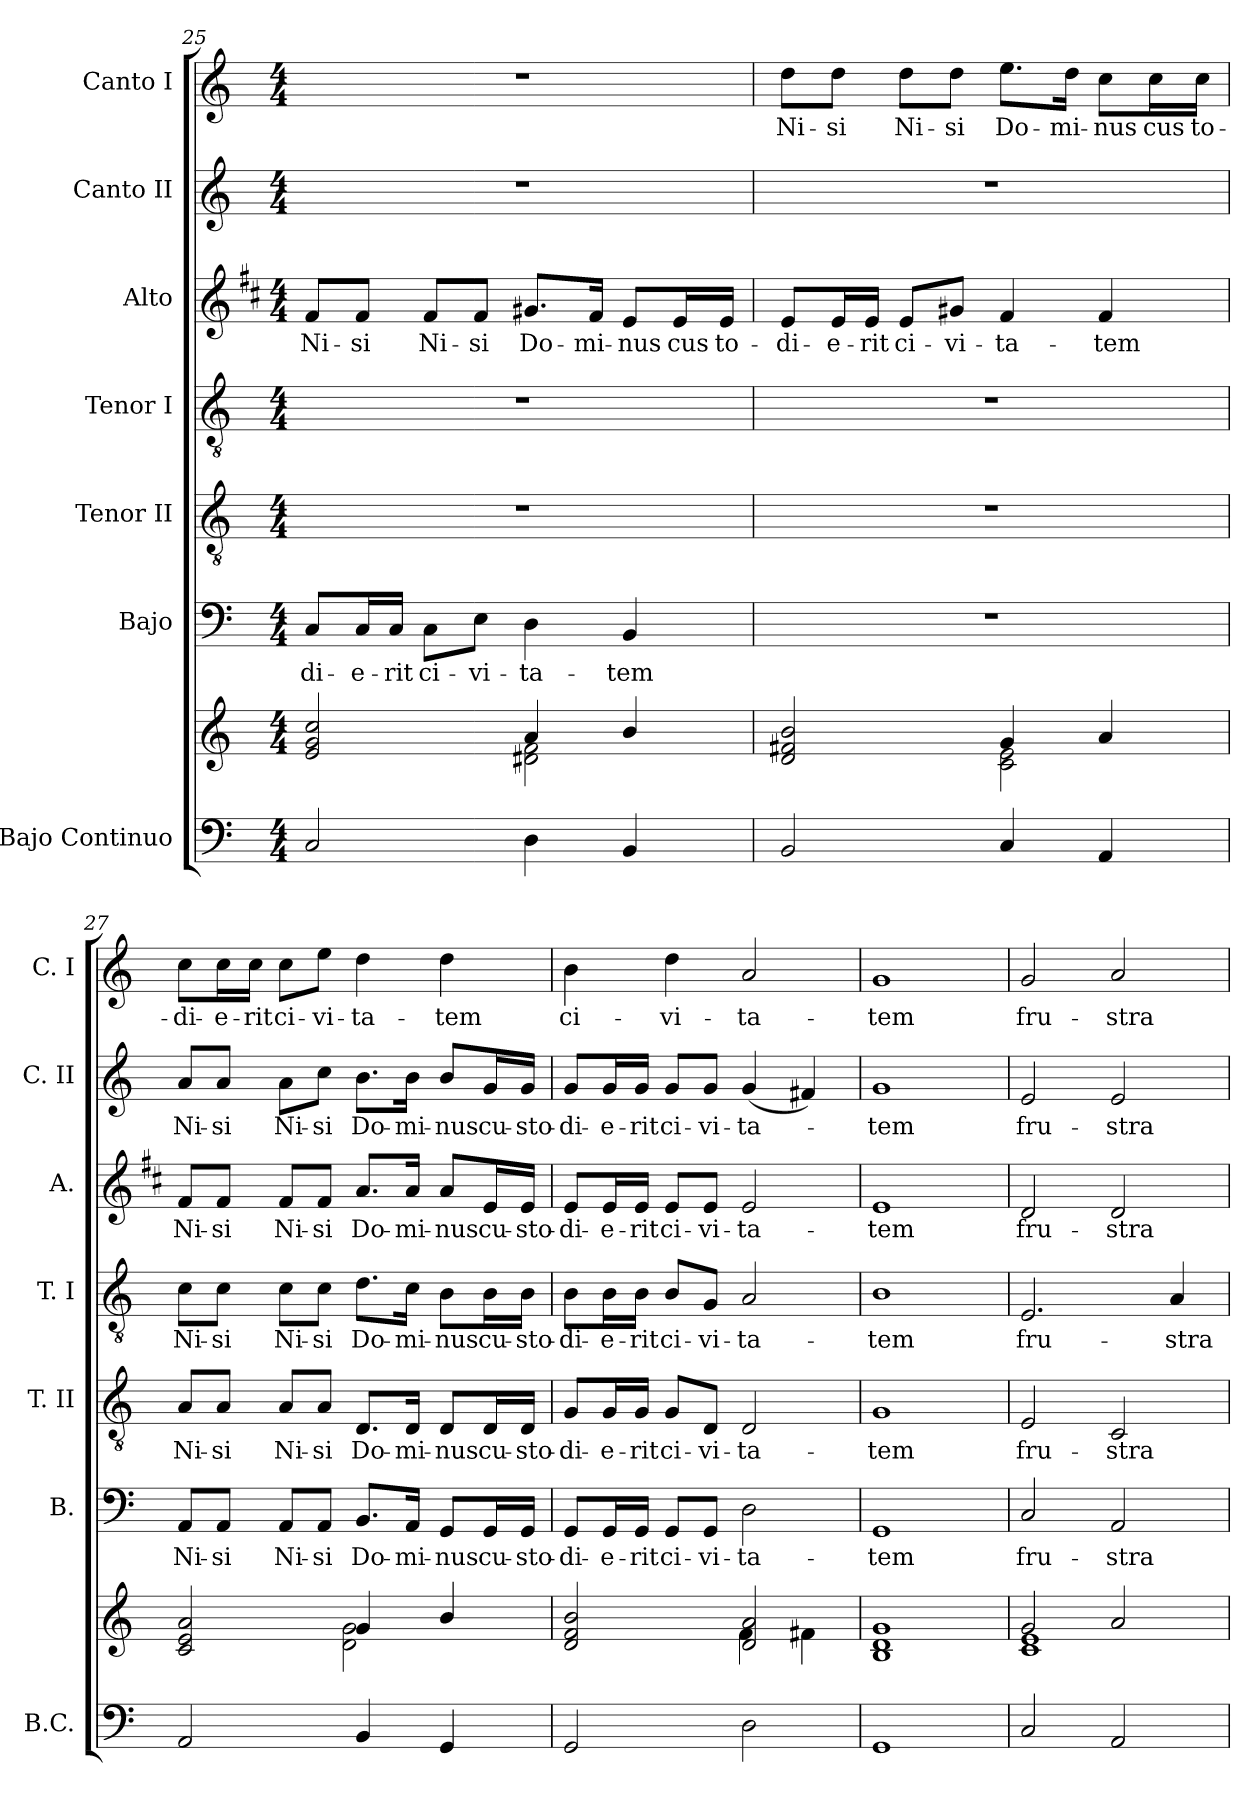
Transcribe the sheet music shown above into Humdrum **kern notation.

**kern	**kern	**kern	**text	**kern	**text	**kern	**text	**kern	**text	**kern	**text	**kern	**text
*part7	*part7	*part6	*part6	*part5	*part5	*part4	*part4	*part3	*part3	*part2	*part2	*part1	*part1
*staff8	*staff7	*staff6	*staff6	*staff5	*staff5	*staff4	*staff4	*staff3	*staff3	*staff2	*staff2	*staff1	*staff1
*I"Bajo Continuo	*	*I"Bajo	*	*I"Tenor II	*	*I"Tenor I	*	*I"Alto	*	*I"Canto II	*	*I"Canto I	*
*I'B.C.	*	*I'B.	*	*I'T. II	*	*I'T. I	*	*I'A.	*	*I'C. II	*	*I'C. I	*
*clefF4	*clefG2	*clefF4	*	*clefGv2	*	*clefGv2	*	*clefG2	*	*clefG2	*	*clefG2	*
*	*	*	*	*ITrd7c12	*	*ITrd7c12	*	*ITrd1c2	*	*	*	*	*
*k[]	*k[]	*k[]	*	*k[]	*	*k[]	*	*k[]	*	*k[]	*	*k[]	*
*M4/4	*M4/4	*M4/4	*	*M4/4	*	*M4/4	*	*M4/4	*	*M4/4	*	*M4/4	*
=25	=25	=25	=25	=25	=25	=25	=25	=25	=25	=25	=25	=25	=25
*	*^	*	*	*	*	*	*	*	*	*	*	*	*
2C/	2e/ 2g/ 2cc/	2ryy	8C/L	-di-	1r	.	1r	.	8e/L	Ni-	1r	.	1r	.
.	.	.	16C/L	-e-	.	.	.	.	8e/J	-si	.	.	.	.
.	.	.	16C/JJ	-rit	.	.	.	.	.	.	.	.	.	.
.	.	.	8C\L	ci-	.	.	.	.	8e/L	Ni-	.	.	.	.
.	.	.	8E\J	-vi-	.	.	.	.	8e/J	-si	.	.	.	.
4D\	4a/	2d#X\ 2f\	4D\	-ta-	.	.	.	.	8.f#X/L	Do-	.	.	.	.
.	.	.	.	.	.	.	.	.	16e/Jk	-mi-	.	.	.	.
4BB/	4b/	.	4BB/	-tem	.	.	.	.	8d/L	-nus	.	.	.	.
.	.	.	.	.	.	.	.	.	16d/L	cus	.	.	.	.
.	.	.	.	.	.	.	.	.	16d/JJ	to-	.	.	.	.
=26	=26	=26	=26	=26	=26	=26	=26	=26	=26	=26	=26	=26	=26	=26
2BB/	2d/ 2f#X/ 2b/	2ryy	1r	.	1r	.	1r	.	8d/L	-di-	1r	.	8dd\L	Ni-
.	.	.	.	.	.	.	.	.	16d/L	-e-	.	.	8dd\J	-si
.	.	.	.	.	.	.	.	.	16d/JJ	-rit	.	.	.	.
.	.	.	.	.	.	.	.	.	8d/L	ci-	.	.	8dd\L	Ni-
.	.	.	.	.	.	.	.	.	8f#X/J	-vi-	.	.	8dd\J	-si
4C/	4g/	2c\ 2e\	.	.	.	.	.	.	4e/	-ta-	.	.	8.ee\L	Do-
.	.	.	.	.	.	.	.	.	.	.	.	.	16dd\Jk	-mi-
4AA/	4a/	.	.	.	.	.	.	.	4e/	-tem	.	.	8cc\L	-nus
.	.	.	.	.	.	.	.	.	.	.	.	.	16cc\L	cus
.	.	.	.	.	.	.	.	.	.	.	.	.	16cc\JJ	to-
!!LO:PB:g=z
=27	=27	=27	=27	=27	=27	=27	=27	=27	=27	=27	=27	=27	=27	=27
2AA/	2c/ 2e/ 2a/	2ryy	8AA/L	Ni-	8AA/L	Ni-	8C\L	Ni-	8e/L	Ni-	8a/L	Ni-	8cc\L	-di-
.	.	.	8AA/J	-si	8AA/J	-si	8C\J	-si	8e/J	-si	8a/J	-si	16cc\L	-e-
.	.	.	.	.	.	.	.	.	.	.	.	.	16cc\JJ	-rit
.	.	.	8AA/L	Ni-	8AA/L	Ni-	8C\L	Ni-	8e/L	Ni-	8a\L	Ni-	8cc\L	ci-
.	.	.	8AA/J	-si	8AA/J	-si	8C\J	-si	8e/J	-si	8cc\J	-si	8ee\J	-vi-
4BB/	4g/	2d\ 2g\	8.BB/L	Do-	8.DD/L	Do-	8.D\L	Do-	8.g/L	Do-	8.b\L	Do-	4dd\	-ta-
.	.	.	16AA/Jk	-mi-	16DD/Jk	-mi-	16C\Jk	-mi-	16g/Jk	-mi-	16b\Jk	-mi-	.	.
4GG/	4b/	.	8GG/L	-nus	8DD/L	-nus	8BB\L	-nus	8g/L	-nus	8b/L	-nus	4dd\	-tem
.	.	.	16GG/L	cu-	16DD/L	cu-	16BB\L	cu-	16d/L	cu-	16g/L	cu-	.	.
.	.	.	16GG/JJ	-sto-	16DD/JJ	-sto-	16BB\JJ	-sto-	16d/JJ	-sto-	16g/JJ	-sto-	.	.
=28	=28	=28	=28	=28	=28	=28	=28	=28	=28	=28	=28	=28	=28	=28
2GG/	2d/ 2f/ 2b/	2ryy	8GG/L	-di-	8GG/L	-di-	8BB\L	-di-	8d/L	-di-	8g/L	-di-	4b\	ci-
.	.	.	16GG/L	-e-	16GG/L	-e-	16BB\L	-e-	16d/L	-e-	16g/L	-e-	.	.
.	.	.	16GG/JJ	-rit	16GG/JJ	-rit	16BB\JJ	-rit	16d/JJ	-rit	16g/JJ	-rit	.	.
.	.	.	8GG/L	ci-	8GG/L	ci-	8BB/L	ci-	8d/L	ci-	8g/L	ci-	4dd\	-vi-
.	.	.	8GG/J	-vi-	8DD/J	-vi-	8GG/J	-vi-	8d/J	-vi-	8g/J	-vi-	.	.
2D\	2d/ 2a/	4f\	2D\	-ta-	2DD/	-ta-	2AA/	-ta-	2d/	-ta-	(4g/	-ta-	2a/	-ta-
.	.	4f#X\	.	.	.	.	.	.	.	.	4f#X/)	.	.	.
*	*v	*v	*	*	*	*	*	*	*	*	*	*	*	*
=29	=29	=29	=29	=29	=29	=29	=29	=29	=29	=29	=29	=29	=29
1GG	1B 1d 1g	1GG	-tem	1GG	-tem	1BB	-tem	1d	-tem	1g	-tem	1g	-tem
=30	=30	=30	=30	=30	=30	=30	=30	=30	=30	=30	=30	=30	=30
*	*^	*	*	*	*	*	*	*	*	*	*	*	*
2C/	2g/	1c 1e	2C/	fru-	2EE/	fru-	2.EE/	fru-	2c/	fru-	2e/	fru-	2g/	fru-
2AA/	2a/	.	2AA/	-stra	2CC/	-stra	.	.	2c/	-stra	2e/	-stra	2a/	-stra
.	.	.	.	.	.	.	4AA/	-stra	.	.	.	.	.	.
*	*v	*v	*	*	*	*	*	*	*	*	*	*	*	*
=	=	=	=	=	=	=	=	=	=	=	=	=	=
*-	*-	*-	*-	*-	*-	*-	*-	*-	*-	*-	*-	*-	*-
